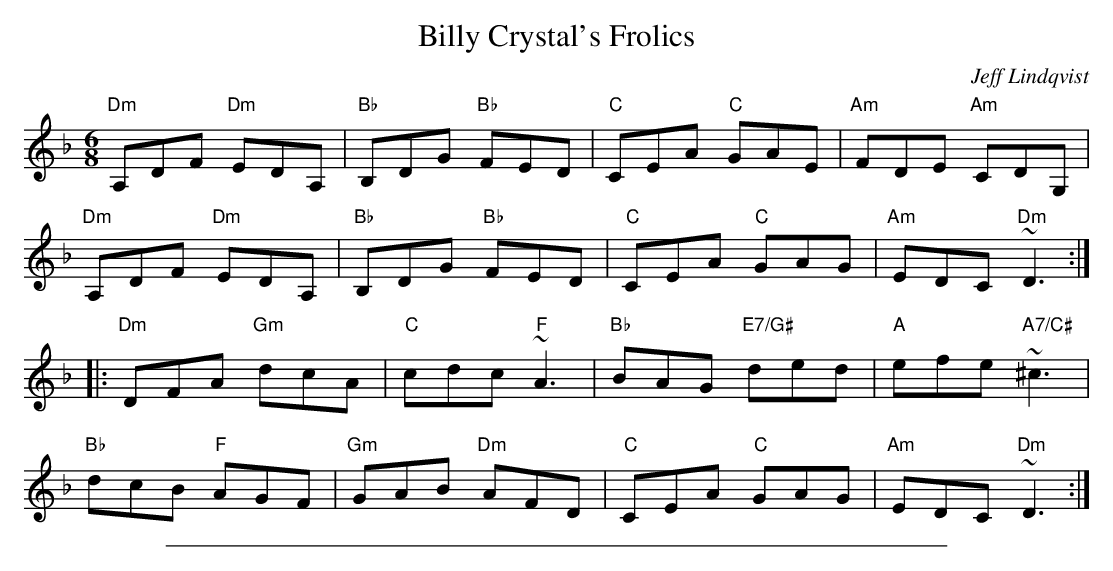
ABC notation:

X:1
T: Billy Crystal's Frolics
C:Jeff Lindqvist
M:6/8
L:1/8
K:Dm
"Dm"A,DF "Dm"EDA, | "Bb"B,DG "Bb"FED | "C"CEA "C"GAE | "Am"FDE "Am"CDG, |
"Dm"A,DF "Dm"EDA, | "Bb"B,DG "Bb"FED | "C"CEA "C"GAG | "Am"EDC "Dm"~D3 :|
|: "Dm"DFA "Gm"dcA | "C"cdc "F"~A3 | "Bb"BAG "E7/G#"ded | "A"efe "A7/C#"~^c3 |
"Bb"dcB "F"AGF | "Gm"GAB "Dm"AFD | "C"CEA "C"GAG | "Am"EDC "Dm"~D3 :|
